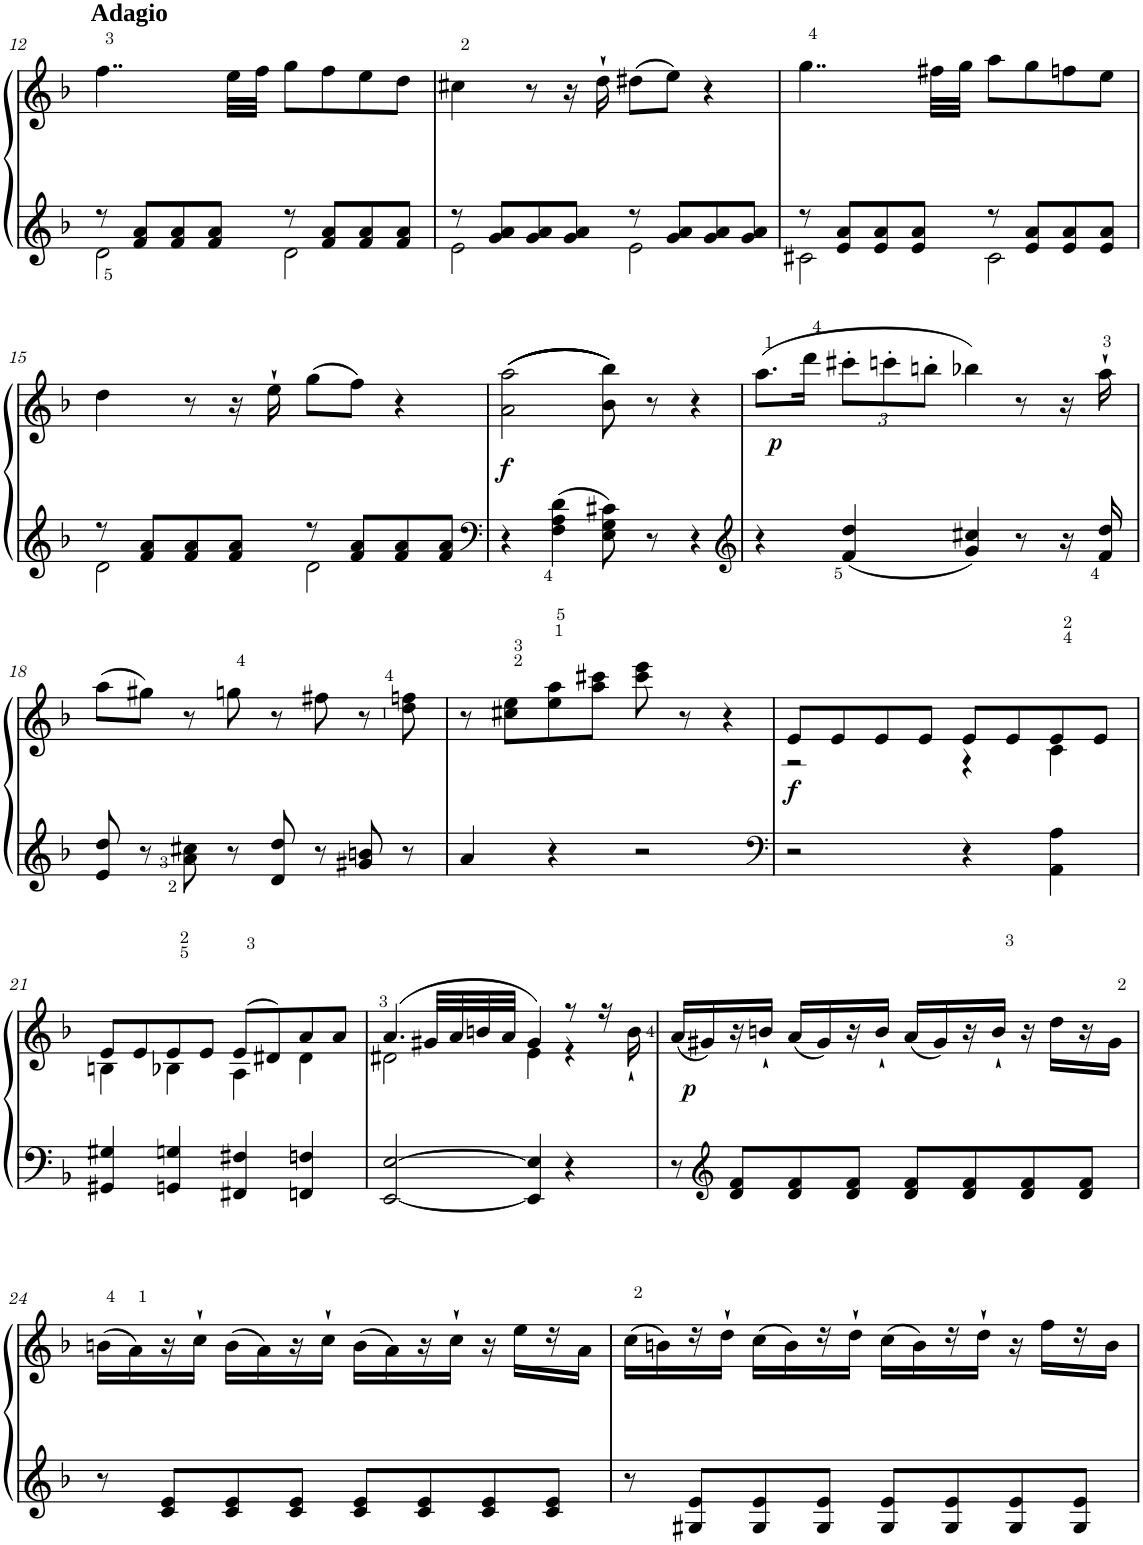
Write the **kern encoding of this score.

**kern	**kern	**dynam
*part1	*part1	*part1
*staff2	*staff1	*staff1/2
*I"Piano	*	*
*I'Pno	*	*
!!LO:PB:g=z
*clefG2	*clefG2	*
*k[b-]	*k[b-]	*
*M4/4	*M4/4	*
=12	=12	=12
*^	*	*
!	!	!LO:TX:a:B:t=Adagio	!
8r	2d\	4..ff\	.
8f/ 8a/L	.	.	.
8f/ 8a/	.	.	.
8f/ 8a/J	.	.	.
.	.	32ee\LLL	.
.	.	32ff\JJJ	.
8r	2d\	8gg\L	.
8f/ 8a/L	.	8ff\	.
8f/ 8a/	.	8ee\	.
8f/ 8a/J	.	8dd\J	.
=13	=13	=13	=13
8r	2e\	4cc#X\	.
8g/ 8a/L	.	.	.
8g/ 8a/	.	8r	.
8g/ 8a/J	.	16r	.
.	.	16dd`\	.
8r	2e\	(8dd#X\L	.
8g/ 8a/L	.	8ee\J)	.
8g/ 8a/	.	4r	.
8g/ 8a/J	.	.	.
=14	=14	=14	=14
8r	2c#X\	4..gg\	.
8e/ 8a/L	.	.	.
8e/ 8a/	.	.	.
8e/ 8a/J	.	.	.
.	.	32ff#X\LLL	.
.	.	32gg\JJJ	.
8r	2c#\	8aa\L	.
8e/ 8a/L	.	8gg\	.
8e/ 8a/	.	8ffn\	.
8e/ 8a/J	.	8ee\J	.
!!LO:LB:g=z
=15	=15	=15	=15
8r	2d\	4dd\	.
8f/ 8a/L	.	.	.
8f/ 8a/	.	8r	.
8f/ 8a/J	.	16r	.
.	.	16ee`\	.
8r	2d\	(8gg\L	.
8f/ 8a/L	.	8ff\J)	.
8f/ 8a/	.	4r	.
8f/ 8a/J	.	.	.
*v	*v	*	*
=16	=16	=16
*clefF4	*	*
!	!	!LO:DY:b
4r	(((((2a\ 2aa\	f
4F\ 4A\ 4d\	.	.
8E\ 8G\ 8c#X\	8b-\ 8bb-\)))))	.
8r	8r	.
4r	4r	.
=17	=17	=17
*clefG2	*	*
!	!	!LO:DY:b
4r	(8.aa\L	p
.	16ddd\Jk	.
*	*Xbrackettup	*
4f/ 4dd/	12ccc#X'\L	.
.	12cccn'\	.
.	12bbn'\J	.
4g/ 4cc#X/	4bb-X\)	.
8r	8r	.
16r	16r	.
16f/ 16dd/	16aa`\	.
!!LO:LB:g=z
=18	=18	=18
8e/ 8dd/	(8aa\L	.
8r	8gg#X\J)	.
8a\ 8cc#X\	8r	.
8r	8ggn\	.
8d/ 8dd/	8r	.
8r	8ff#X\	.
8g#X/ 8bn/	8r	.
8r	8dd\ 8ffn\	.
=19	=19	=19
4a/	8r	.
.	8cc#X\ 8ee\L	.
4r	8ee\ 8aa\	.
.	8aa\ 8ccc#X\J	.
2r	8ccc#\ 8eee\	.
.	8r	.
.	4r	.
=20	=20	=20
*clefF4	*	*
*	*^	*
!	!	!	!LO:DY:a=2
2r	8e/L	2r	f
.	8e/	.	.
.	8e/	.	.
.	8e/J	.	.
4r	8e/L	4r	.
.	8e/	.	.
4AA\ 4A\	8e/	4c\	.
.	8e/J	.	.
!!LO:LB:g=z	!!
=21	=21	=21	=21
4GG#X/ 4G#X/	8e/L	4Bn\	.
.	8e/	.	.
4GGn/ 4Gn/	8e/	4B-X\	.
.	8e/J	.	.
4FF#X/ 4F#X/	(8e/L	4A\	.
.	8d#X/)	.	.
4FFn/ 4Fn/	8a/	4d#\	.
.	8a/J	.	.
=22	=22	=22	=22
[2EE/ [2E/	(4.a/	2d#X\	.
.	32g#X/LLL	.	.
.	32a/	.	.
.	32bn/	.	.
.	32a/JJJ	.	.
4EE/] 4E/]	4g#/)	4e\	.
4r	8r	4r	.
.	16r	.	.
!	!	!	!LO:DY:b
.	16b`\	.	p
*	*v	*v	*
=23	=23	=23
8r	(16a/LL	.
.	16g#X/)	.
*clefG2	*	*
8d/ 8f/L	16r	.
.	16bn`/JJ	.
8d/ 8f/	(16a/LL	.
.	16g#/)	.
8d/ 8f/J	16r	.
.	16b`/JJ	.
8d/ 8f/L	(16a/LL	.
.	16g#/)	.
8d/ 8f/	16r	.
.	16b`/JJ	.
8d/ 8f/	16r	.
.	16dd\LL	.
8d/ 8f/J	16r	.
.	16g#\JJ	.
!!LO:LB:g=z
=24	=24	=24
8r	(16bn\LL	.
.	16a\)	.
8c/ 8e/L	16r	.
.	16cc`\JJ	.
8c/ 8e/	(16b\LL	.
.	16a\)	.
8c/ 8e/J	16r	.
.	16cc`\JJ	.
8c/ 8e/L	(16b\LL	.
.	16a\)	.
8c/ 8e/	16r	.
.	16cc`\JJ	.
8c/ 8e/	16r	.
.	16ee\LL	.
8c/ 8e/J	16r	.
.	16a\JJ	.
=25	=25	=25
8r	(16cc\LL	.
.	16bn\)	.
8G#X/ 8e/L	16r	.
.	16dd`\JJ	.
8G#/ 8e/	(16cc\LL	.
.	16b\)	.
8G#/ 8e/J	16r	.
.	16dd`\JJ	.
8G#/ 8e/L	(16cc\LL	.
.	16b\)	.
8G#/ 8e/	16r	.
.	16dd`\JJ	.
8G#/ 8e/	16r	.
.	16ff\LL	.
8G#/ 8e/J	16r	.
.	16b\JJ	.
=	=	=
*-	*-	*-
